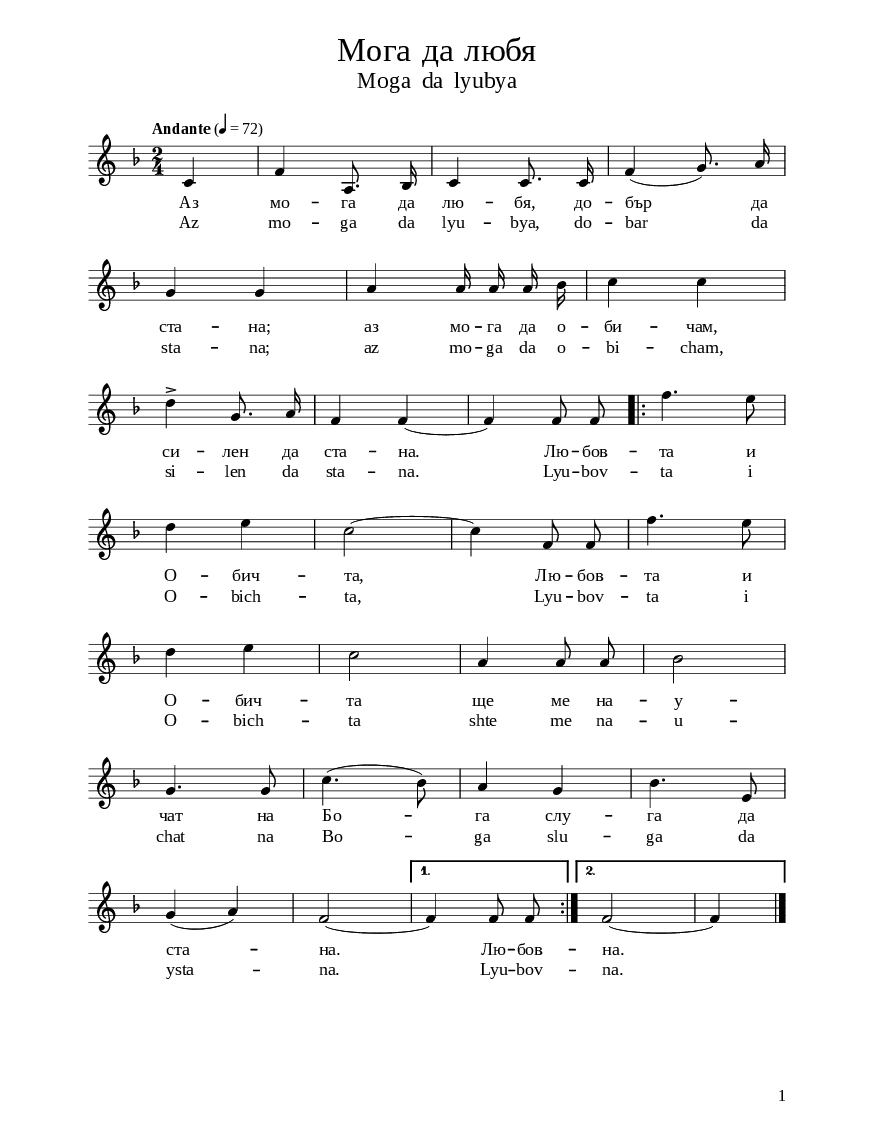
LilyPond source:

\version "2.20.0"

\paper {
  #(set-paper-size "a5")
}

\bookpart {
  \paper {
    print-all-headers = ##t
    print-page-number = ##t
    print-first-page-number = ##t

    % put page numbers on the bottom
    oddHeaderMarkup = \markup ""
    evenHeaderMarkup = \markup ""
    oddFooterMarkup = \markup
    \fill-line {
      ""
      \on-the-fly #print-page-number-check-first \fromproperty #'page:page-number-string
    }
    evenFooterMarkup = \markup
    \fill-line {
      \on-the-fly #print-page-number-check-first \fromproperty #'page:page-number-string
      ""
    }

    left-margin = 1.5\cm
    right-margin = 1.5\cm
    top-margin = 1.6\cm
    bottom-margin = 1.2\cm
    ragged-bottom = ##t % do not spread the staves to fill the whole vertical space

    % change lyrics and titles font (affects notes also)
    fonts =
    #(make-pango-font-tree
      "Times New Roman"
      "DejaVu Sans"
      "DejaVu Sans Mono"
      (/ (* staff-height pt) 3.6))

    % change distance between staves
    system-system-spacing =
    #'((basic-distance . 12)
       (minimum-distance . 6)
       (padding . 1)
       (stretchability . 12))
  }

  \header {
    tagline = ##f
  }

  \score{
    \layout {
      indent = 0.0\cm % remove first line indentation
      %ragged-last = ##t % do not spread last line to fill the whole space
      \context {
        \Score
        \omit BarNumber %remove bar numbers
      } % context

      \context {
        % change staff size
        \Staff
        fontSize = #+0 % affects notes size only
        \override StaffSymbol #'staff-space = #(magstep -3)
        \override StaffSymbol #'thickness = #0.5
        \override BarLine #'hair-thickness = #1
        %\override StaffSymbol #'ledger-line-thickness = #'(0 . 0)
      }

      \context {
        % adjust space between staff and lyrics and between the two lyric lines
        \Lyrics
        \override VerticalAxisGroup.nonstaff-relatedstaff-spacing = #'((basic-distance . 4.5))
        \override VerticalAxisGroup.nonstaff-nonstaff-spacing = #'((minimum-distance . 2))
      }
    } % layout

    \new Voice \relative c' {
      \clef treble
      \key f \major
      \time 2/4
      \tempo \markup {
        % make tempo note smaller
        \concat {
          "Andante" \normal-text { " (" }
          \teeny \general-align #Y #DOWN \note #"4" #0.8
          \normal-text { " = 72)" }
        }
      }
      \autoBeamOff

      \partial 4

      c4 | % 2
      f4 a,8. bes16 | % 3
      c4 c8. c16 | % 4
      f4 ( g8. ) a16 | \break |% 5
      g4 g4 | % 6
      a4 a16 a16 a16  bes16
      % 7
      c4  c4 | \break | % 8
      d4 -> g,8. a16 | % 9
      f4 f4 ~ |
      f4 f8 f8 \repeat volta 2 \relative c {
        | % 11
        f''4.  e8 | \break |% 12
        d4  e4 | % 13
        c2 ~ | % 14
        c4 f,8 f8 | % 15
        f'4.  e8 | \break |% 16
        d4  e4 | % 17
        c2  | % 18
        a4 a8 a8 | % 19
        bes2 | \break |
        g4. g8 | % 21
        c4. (  bes8 ) | % 22
        a4 g4 | % 23
        bes4. e,8  |\break  % 24
        g4 ( a4 ) f2~
      }
      \alternative {
       { f4 f8 f8  | }
        { f2~ f4 }
       }
       \bar "|."
    }
    \addlyrics {
  Аз мо -- га да лю -- бя, до -- бър
  да ста -- на; аз мо -- га да
  о -- би -- чам, си -- лен да ста --
  на.  Лю -- бов -- та и О -- бич --
  та,  Лю -- бов -- та и О -- бич --
  та ще ме на -- у -- чат на Бо
  -- га слу -- га да ста -- на.
  Лю -- бов -- на.
  }
  \addlyrics {
      Az mo -- ga da lyu -- bya, do -- bar
   da sta -- na; az mo -- ga da
  o -- bi -- cham, si -- len da sta --
  na.  Lyu -- bov -- ta i O -- bich --
  ta,  Lyu -- bov -- ta i O -- bich --
  ta shte me na -- u -- chat na Bo
  -- ga slu -- ga da ysta -- na.
  Lyu -- bov -- na.
  }

    \header {
      title = \markup \column \normal-text \fontsize #2.5 {
        \center-align
        \line { Мога да любя }
        \vspace #-0.6
        \center-align
        \line \fontsize #-3 { Moga da lyubya }
        \vspace #-0.8
        \center-align
        \line \fontsize #-3 { " " }
      }
    }

    \midi{}

  } % score

  \pageBreak

  % include foreign translation(s) of the song
  \version "2.20.0"

\markup \fill-line { \fontsize #6 "Ich kann lieben" }
\markup \null
\markup \null
\markup \fontsize #+2.5 {
  \hspace #14
  \override #'(baseline-skip . 2)

  \column {
    \line { " " }
    \line { " "Ich kann lieben (ljubia), }
    \line { " "   damit ich gut werde, }

    \line { " "ich kann lieben (obitscham), }
    \line { " "       damit ich stark werde.}
    \line { " "  Die Liebe (ljubovta) und die Liebe (obitschta) }
    \line { " "  werden mich lehren, }

    \line { " " ein Diener Gottes zu werden.}


  }


}


} % bookpart
